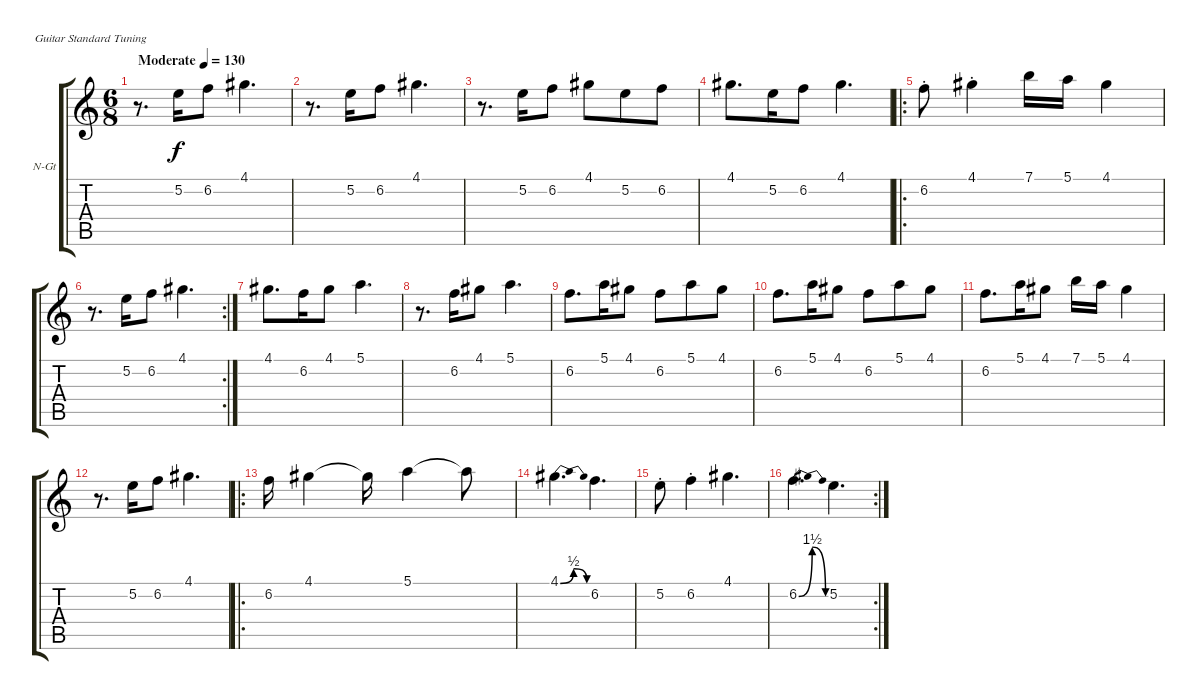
\bracketExtendMode groupsimilarinstruments
\firstSystemTrackNameOrientation horizontal
\otherSystemsTrackNameOrientation horizontal
\track ("Track 1" "N-Gt") {instrument acousticguitarnylon}
\staff {score tabs}
\tuning (E4 B3 G3 D3 A2 E2)
\ts (6 8)
\beaming (8 3 3)
\tempo (130 "Moderate")
\clef g2
\ks c
r.8{d dy f instrument acousticguitarnylon} 5.2.16 6.2.8 4.1.4{d} |
r.8{d} 5.2.16 6.2.8 4.1.4{d} |
r.8{d} 5.2.16 6.2.8 4.1.8 5.2.8 6.2.8 |
4.1.8{d} 5.2.16 6.2.8 4.1.4{d} |
\ro
6.2{st}.8 4.1{st}.4 7.1.16 5.1.16 4.1.4 |
\rc 2
r.8{d} 5.2.16 6.2.8 4.1.4{d} |
4.1.8{d} 6.2.16 4.1.8 5.1.4{d} |
r.8{d} 6.2.16 4.1.8 5.1.4{d} |
6.2.8{d} 5.1.16 4.1.8 6.2.8 5.1.8 4.1.8 |
6.2.8{d} 5.1.16 4.1.8 6.2.8 5.1.8 4.1.8 |
6.2.8{d} 5.1.16 4.1.8 7.1.16 5.1.16 4.1.4 |
r.8{d} 5.2.16 6.2.8 4.1.4{d} |
\ro
6.2.16 4.1.4 4.1{t}.16 5.1.4 5.1{t}.8 |
4.1{be (bendrelease 0 0 30 2 30 2 60 0)}.4{d} 6.2.4{d} |
5.2{st}.8 6.2{st}.4 4.1.4{d} |
\rc 2
6.2{be (bendrelease 0 0 30 6 30 6 60 0)}.4{d} 5.2.4{d}
